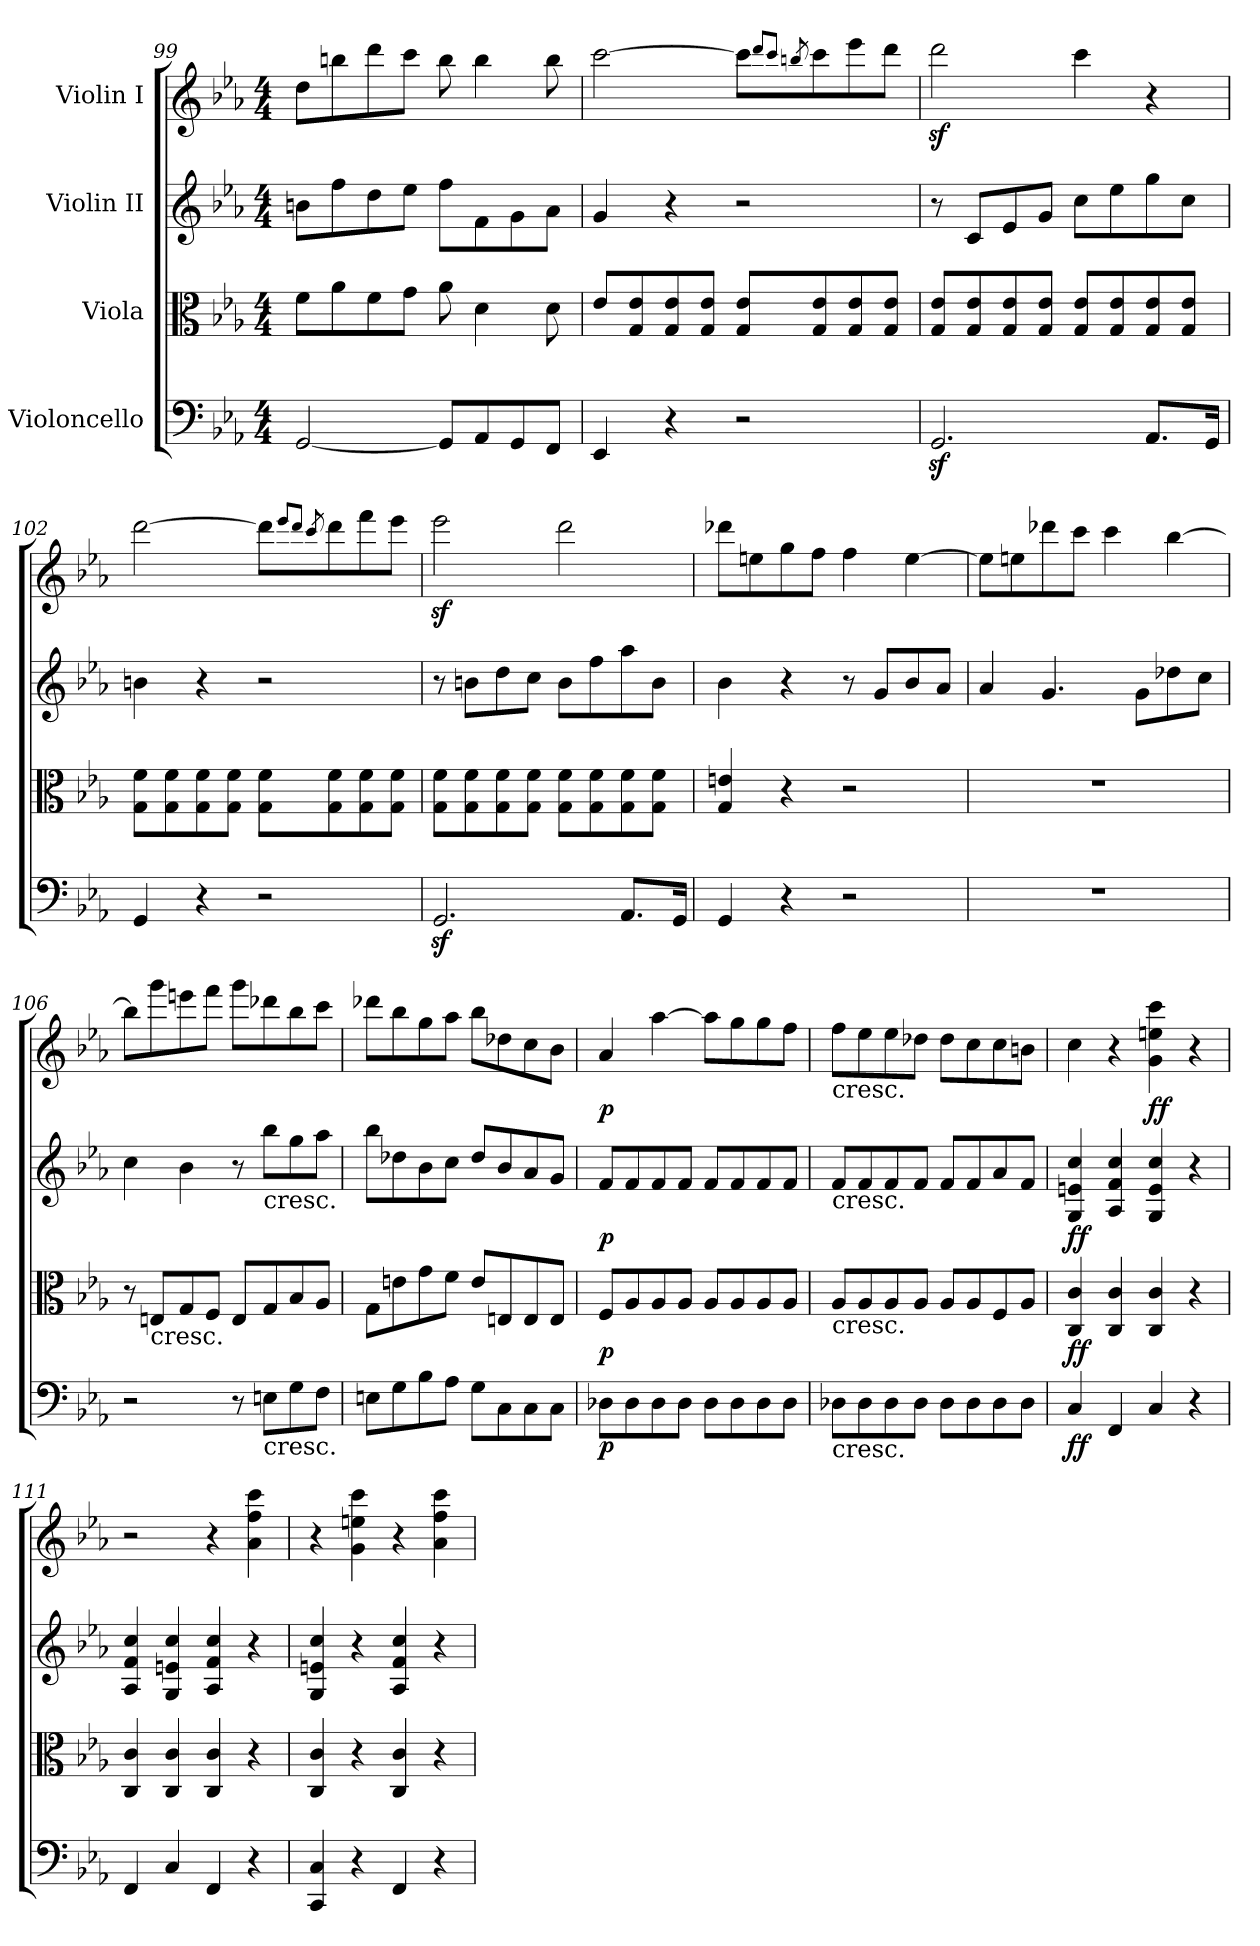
**kern	**dynam	**kern	**dynam	**kern	**dynam	**kern	**dynam
*part4	*part4	*part3	*part3	*part2	*part2	*part1	*part1
*staff4	*staff4	*staff3	*staff3	*staff2	*staff2	*staff1	*staff1
*I"Violoncello	*	*I"Viola	*	*I"Violin II	*	*I"Violin I	*
*clefF4	*	*clefC3	*	*clefG2	*	*clefG2	*
*k[b-e-a-]	*	*k[b-e-a-]	*	*k[b-e-a-]	*	*k[b-e-a-]	*
*M4/4	*	*M4/4	*	*M4/4	*	*M4/4	*
=99	=99	=99	=99	=99	=99	=99	=99
[2GG/	.	8f\L	.	8bn\L	.	8dd\L	.
.	.	8a-\	.	8ff\	.	8bbn\	.
.	.	8f\	.	8dd\	.	8ddd\	.
.	.	8g\J	.	8ee-\J	.	8ccc\J	.
8GG/L]	.	8a-\	.	8ff\L	.	8bb\	.
8AA-/	.	4d\	.	8f\	.	4bb\	.
8GG/	.	.	.	8g\	.	.	.
8FF/J	.	8d\	.	8a-\J	.	8bb\	.
=100	=100	=100	=100	=100	=100	=100	=100
4EE-/	.	8e-/L	.	4g/	.	[2ccc\	.
.	.	8G/ 8e-/	.	.	.	.	.
4r	.	8G/ 8e-/	.	4r	.	.	.
.	.	8G/ 8e-/J	.	.	.	.	.
2r	.	8G/ 8e-/L	.	2r	.	8ccc\L]	.
.	.	.	.	.	.	8qddd/L	.
.	.	.	.	.	.	8qccc/J	.
.	.	.	.	.	.	8qbbn/	.
.	.	8G/ 8e-/	.	.	.	8ccc\	.
.	.	8G/ 8e-/	.	.	.	8eee-\	.
.	.	8G/ 8e-/J	.	.	.	8ddd\J	.
!!LO:LB:g=z
=101	=101	=101	=101	=101	=101	=101	=101
2.GGz</	.	8G/ 8e-/L	.	8r	.	2dddz<\	.
.	.	8G/ 8e-/	.	8c/L	.	.	.
.	.	8G/ 8e-/	.	8e-/	.	.	.
.	.	8G/ 8e-/J	.	8g/J	.	.	.
.	.	8G/ 8e-/L	.	8cc\L	.	4ccc\	.
.	.	8G/ 8e-/	.	8ee-\	.	.	.
8.AA-/L	.	8G/ 8e-/	.	8gg\	.	4r	.
.	.	8G/ 8e-/J	.	8cc\J	.	.	.
16GG/Jk	.	.	.	.	.	.	.
=102	=102	=102	=102	=102	=102	=102	=102
4GG/	.	8G\ 8f\L	.	4bn\	.	[2ddd\	.
.	.	8G\ 8f\	.	.	.	.	.
4r	.	8G\ 8f\	.	4r	.	.	.
.	.	8G\ 8f\J	.	.	.	.	.
2r	.	8G\ 8f\L	.	2r	.	8ddd\L]	.
.	.	.	.	.	.	8qeee-/L	.
.	.	.	.	.	.	8qddd/J	.
.	.	.	.	.	.	8qccc/	.
.	.	8G\ 8f\	.	.	.	8ddd\	.
.	.	8G\ 8f\	.	.	.	8fff\	.
.	.	8G\ 8f\J	.	.	.	8eee-\J	.
=103	=103	=103	=103	=103	=103	=103	=103
2.GGz</	.	8G\ 8f\L	.	8r	.	2eee-z<\	.
.	.	8G\ 8f\	.	8bn\L	.	.	.
.	.	8G\ 8f\	.	8dd\	.	.	.
.	.	8G\ 8f\J	.	8cc\J	.	.	.
.	.	8G\ 8f\L	.	8b\L	.	2ddd\	.
.	.	8G\ 8f\	.	8ff\	.	.	.
8.AA-/L	.	8G\ 8f\	.	8aa-\	.	.	.
.	.	8G\ 8f\J	.	8b\J	.	.	.
16GG/Jk	.	.	.	.	.	.	.
!!LO:PB:g=z
=104	=104	=104	=104	=104	=104	=104	=104
4GG/	.	4G/ 4en/	.	4b-\	.	8ddd-X\L	.
.	.	.	.	.	.	8een\	.
4r	.	4r	.	4r	.	8gg\	.
.	.	.	.	.	.	8ff\J	.
2r	.	2r	.	8r	.	4ff\	.
.	.	.	.	8g/L	.	.	.
.	.	.	.	8b-/	.	[4ee\	.
.	.	.	.	8a-/J	.	.	.
=105	=105	=105	=105	=105	=105	=105	=105
1r	.	1r	.	4a-/	.	8ee\L]	.
.	.	.	.	.	.	8een\	.
.	.	.	.	4.g/	.	8ddd-X\	.
.	.	.	.	.	.	8ccc\J	.
.	.	.	.	.	.	4ccc\	.
.	.	.	.	8g\L	.	.	.
.	.	.	.	8dd-X\	.	[4bb-\	.
.	.	.	.	8cc\J	.	.	.
=106	=106	=106	=106	=106	=106	=106	=106
2r	.	8r	.	4cc\	.	8bb-\L]	.
!	!	!LO:TX:b:t=cresc.	!	!	!	!	!
.	.	8En/L	.	.	.	8ggg\	.
.	.	8G/	.	4b-\	.	8eeen\	.
.	.	8F/J	.	.	.	8fff\J	.
8r	.	8E/L	.	8r	.	8ggg\L	.
!	!	!	!	!LO:TX:b:t=cresc.	!	!	!
!LO:TX:b:t=cresc.	!	!	!	!	!	!	!
8En\L	.	8G/	.	8bb-\L	.	8ddd-X\	.
8G\	.	8B-/	.	8gg\	.	8bb-\	.
8F\J	.	8A-/J	.	8aa-\J	.	8ccc\J	.
!!LO:LB:g=z
=107	=107	=107	=107	=107	=107	=107	=107
8En\L	.	8G\L	.	8bb-\L	.	8ddd-X\L	.
8G\	.	8en\	.	8dd-X\	.	8bb-\	.
8B-\	.	8g\	.	8b-\	.	8gg\	.
8A-\J	.	8f\J	.	8cc\J	.	8aa-\J	.
8G\L	.	8e/L	.	8dd-/L	.	8bb-\L	.
8C\	.	8En/	.	8b-/	.	8dd-X\	.
8C\	.	8E/	.	8a-/	.	8cc\	.
8C\J	.	8E/J	.	8g/J	.	8b-\J	.
=108	=108	=108	=108	=108	=108	=108	=108
!	!LO:DY:b	!	!LO:DY:b	!	!LO:DY:b	!	!LO:DY:b
8D-X\L	p	8F/L	p	8f/L	p	4a-/	p
8D-\	.	8A-/	.	8f/	.	.	.
8D-\	.	8A-/	.	8f/	.	[4aa-\	.
8D-\J	.	8A-/J	.	8f/J	.	.	.
8D-\L	.	8A-/L	.	8f/L	.	8aa-\L]	.
8D-\	.	8A-/	.	8f/	.	8gg\	.
8D-\	.	8A-/	.	8f/	.	8gg\	.
8D-\J	.	8A-/J	.	8f/J	.	8ff\J	.
=109	=109	=109	=109	=109	=109	=109	=109
!	!	!	!	!	!	!LO:TX:b:t=cresc.	!
!	!	!	!	!LO:TX:b:t=cresc.	!	!	!
!	!	!LO:TX:b:t=cresc.	!	!	!	!	!
!LO:TX:b:t=cresc.	!	!	!	!	!	!	!
8D-X\L	.	8A-/L	.	8f/L	.	8ff\L	.
8D-\	.	8A-/	.	8f/	.	8ee-\	.
8D-\	.	8A-/	.	8f/	.	8ee-\	.
8D-\J	.	8A-/J	.	8f/J	.	8dd-X\J	.
8D-\L	.	8A-/L	.	8f/L	.	8dd-\L	.
8D-\	.	8A-/	.	8f/	.	8cc\	.
8D-\	.	8F/	.	8a-/	.	8cc\	.
8D-\J	.	8A-/J	.	8f/J	.	8bn\J	.
!!LO:PB:g=z
=110	=110	=110	=110	=110	=110	=110	=110
!	!LO:DY:b	!	!LO:DY:b	!	!LO:DY:b	!	!
4C/	ff	4C/ 4c/	ff	4G/ 4en/ 4cc/	ff	4cc\	.
4FF/	.	4C/ 4c/	.	4A-/ 4f/ 4cc/	.	4r	.
!	!	!	!	!	!	!	!LO:DY:b
4C/	.	4C/ 4c/	.	4G/ 4e/ 4cc/	.	4g\ 4een\ 4ccc\	ff
4r	.	4r	.	4r	.	4r	.
=111	=111	=111	=111	=111	=111	=111	=111
4FF/	.	4C/ 4c/	.	4A-/ 4f/ 4cc/	.	2r	.
4C/	.	4C/ 4c/	.	4G/ 4en/ 4cc/	.	.	.
4FF/	.	4C/ 4c/	.	4A-/ 4f/ 4cc/	.	4r	.
4r	.	4r	.	4r	.	4a-\ 4ff\ 4ccc\	.
=112	=112	=112	=112	=112	=112	=112	=112
4CC/ 4C/	.	4C/ 4c/	.	4G/ 4en/ 4cc/	.	4r	.
4r	.	4r	.	4r	.	4g\ 4een\ 4ccc\	.
4FF/	.	4C/ 4c/	.	4A-/ 4f/ 4cc/	.	4r	.
4r	.	4r	.	4r	.	4a-\ 4ff\ 4ccc\	.
=	=	=	=	=	=	=	=
*-	*-	*-	*-	*-	*-	*-	*-
